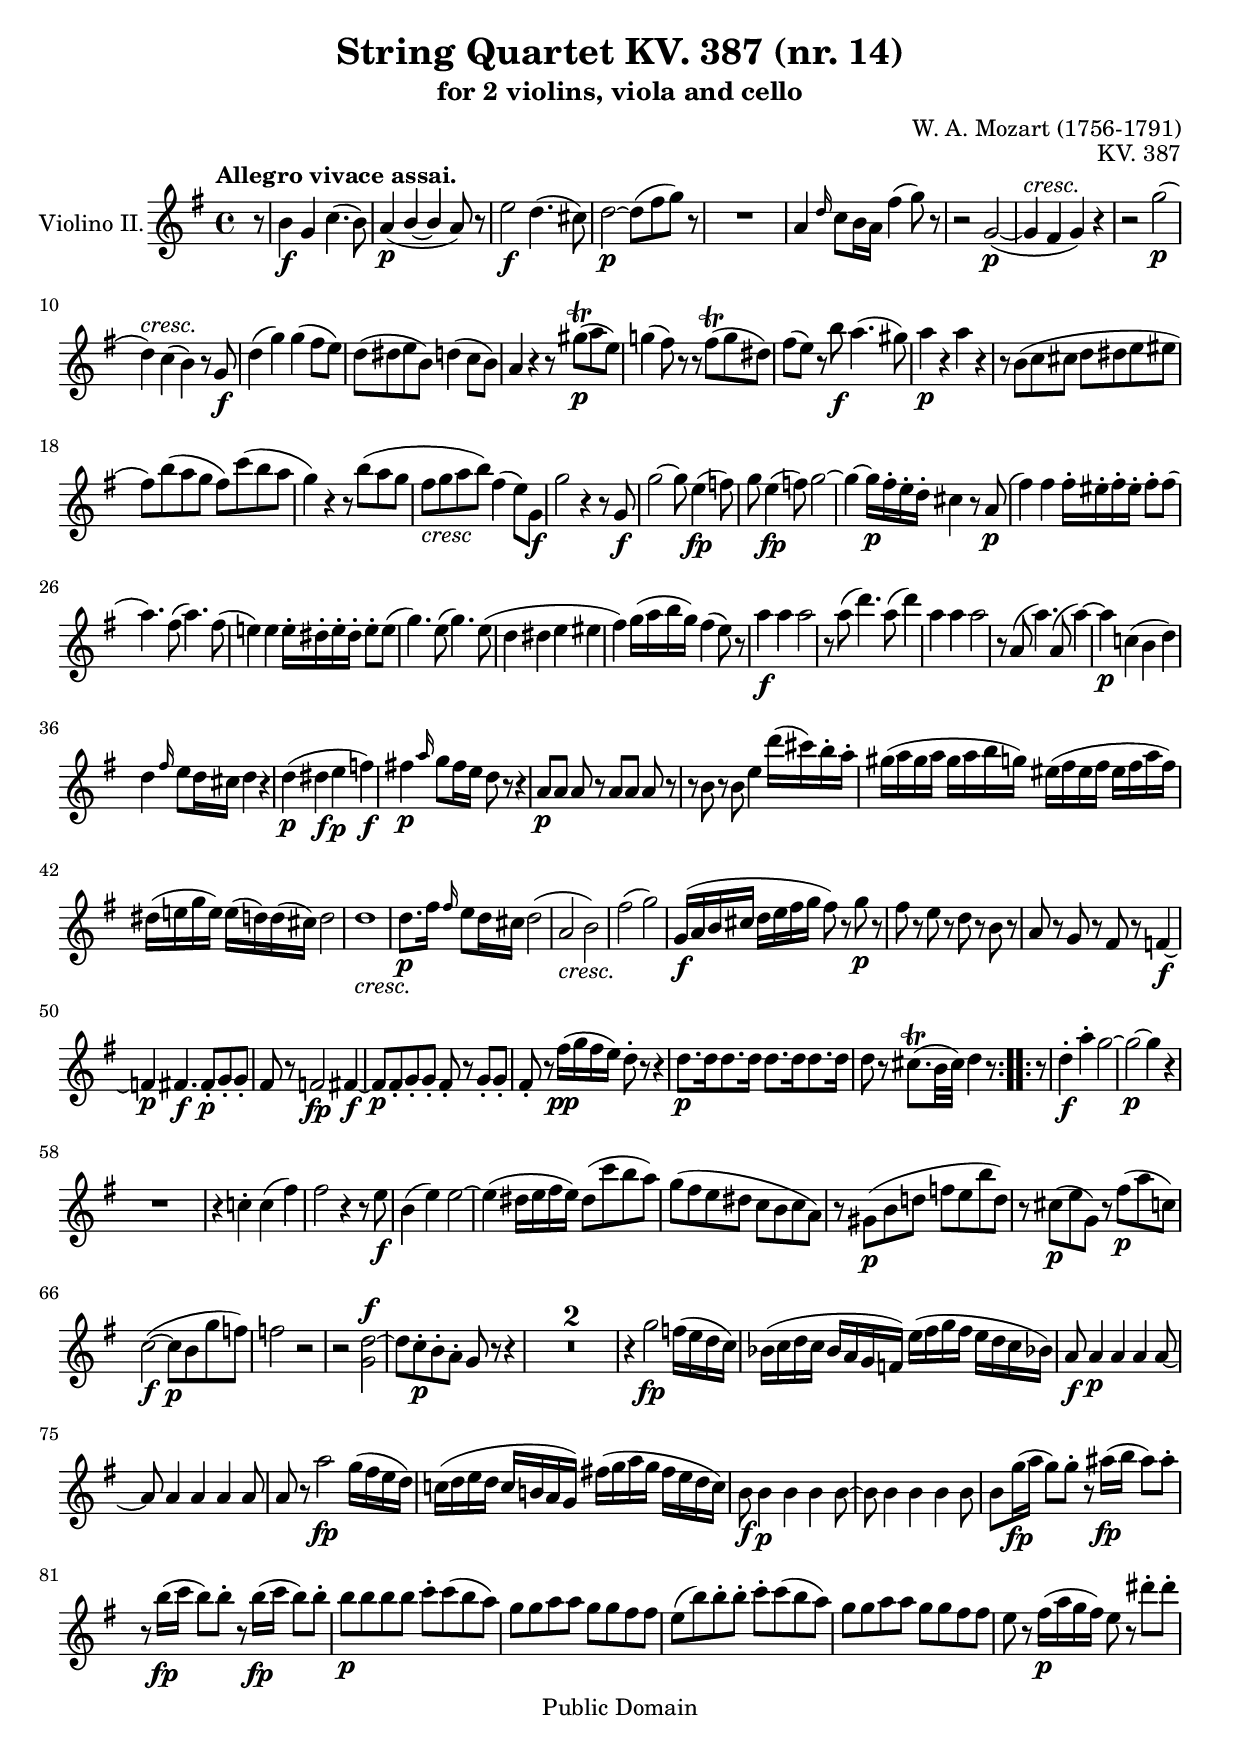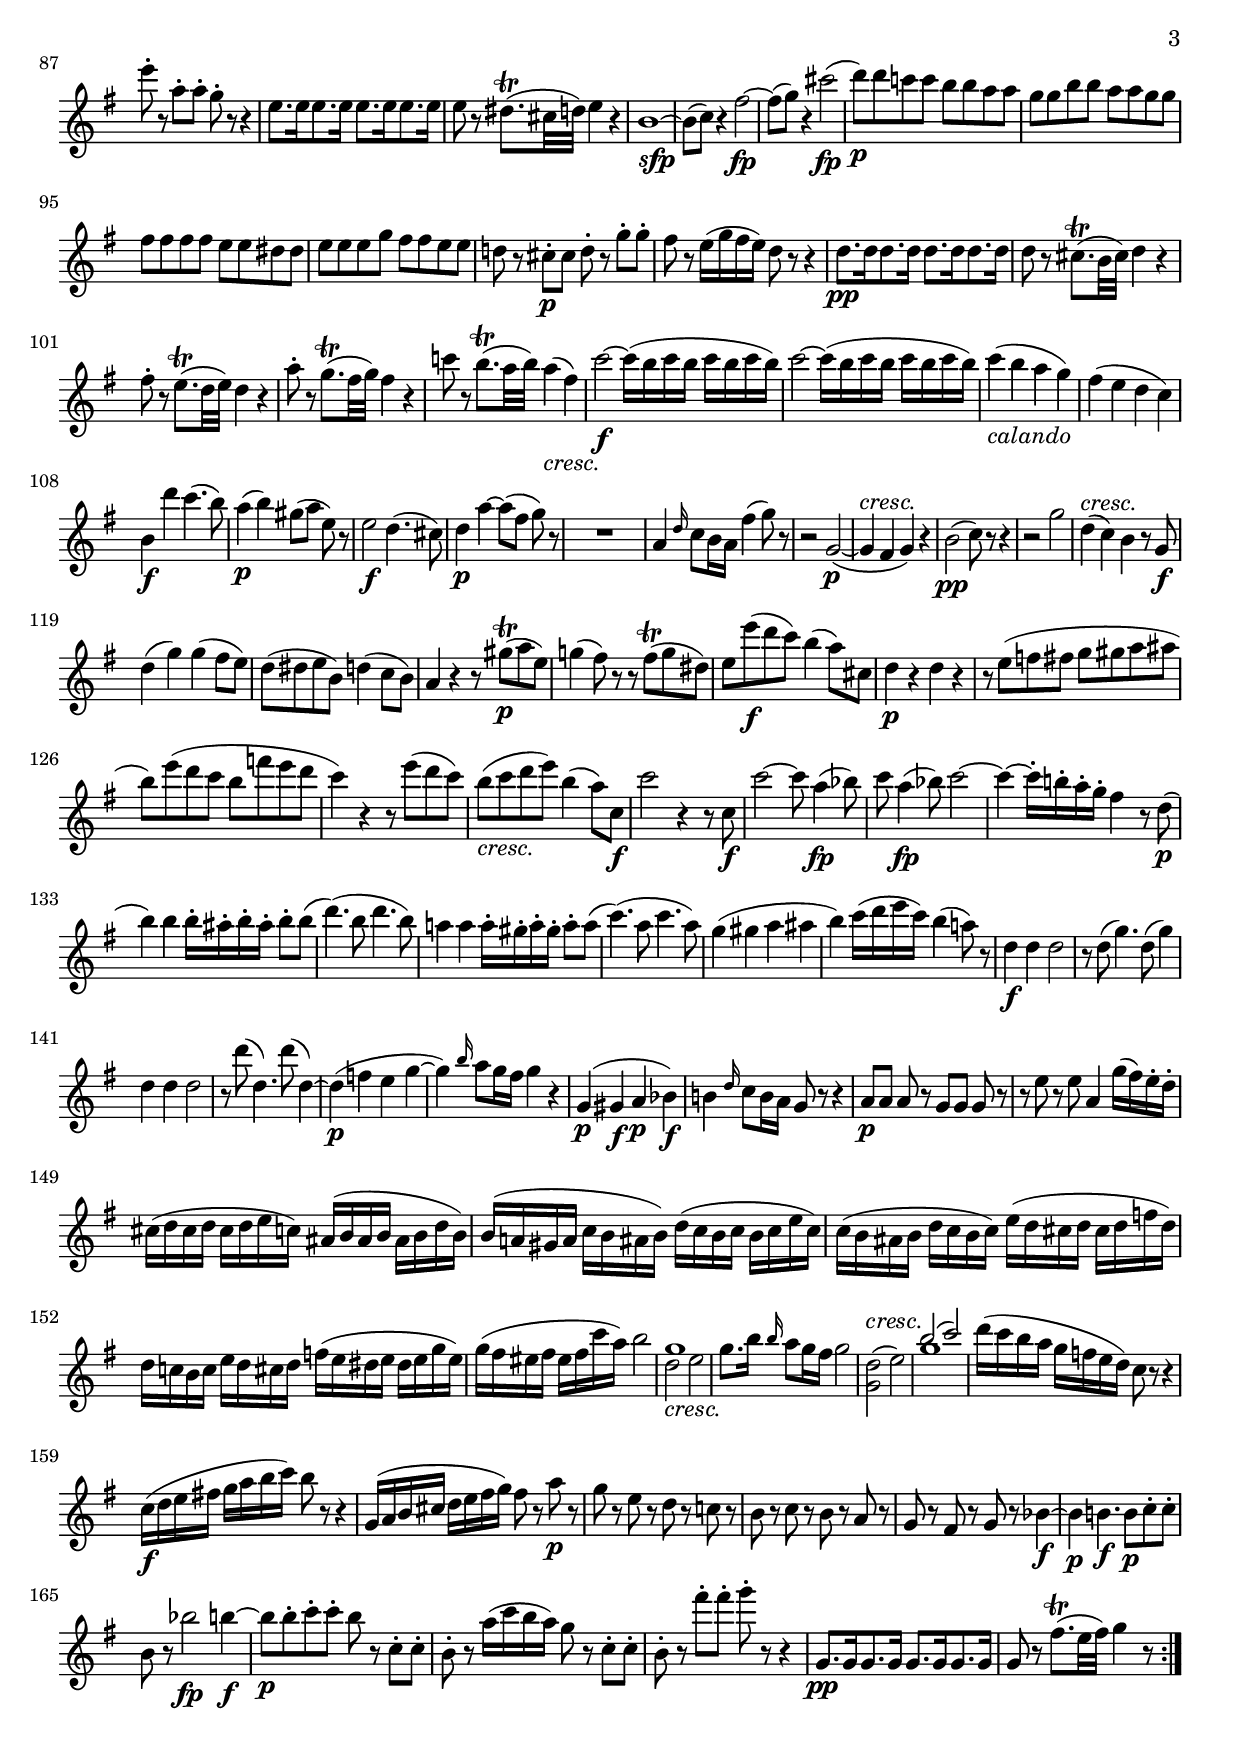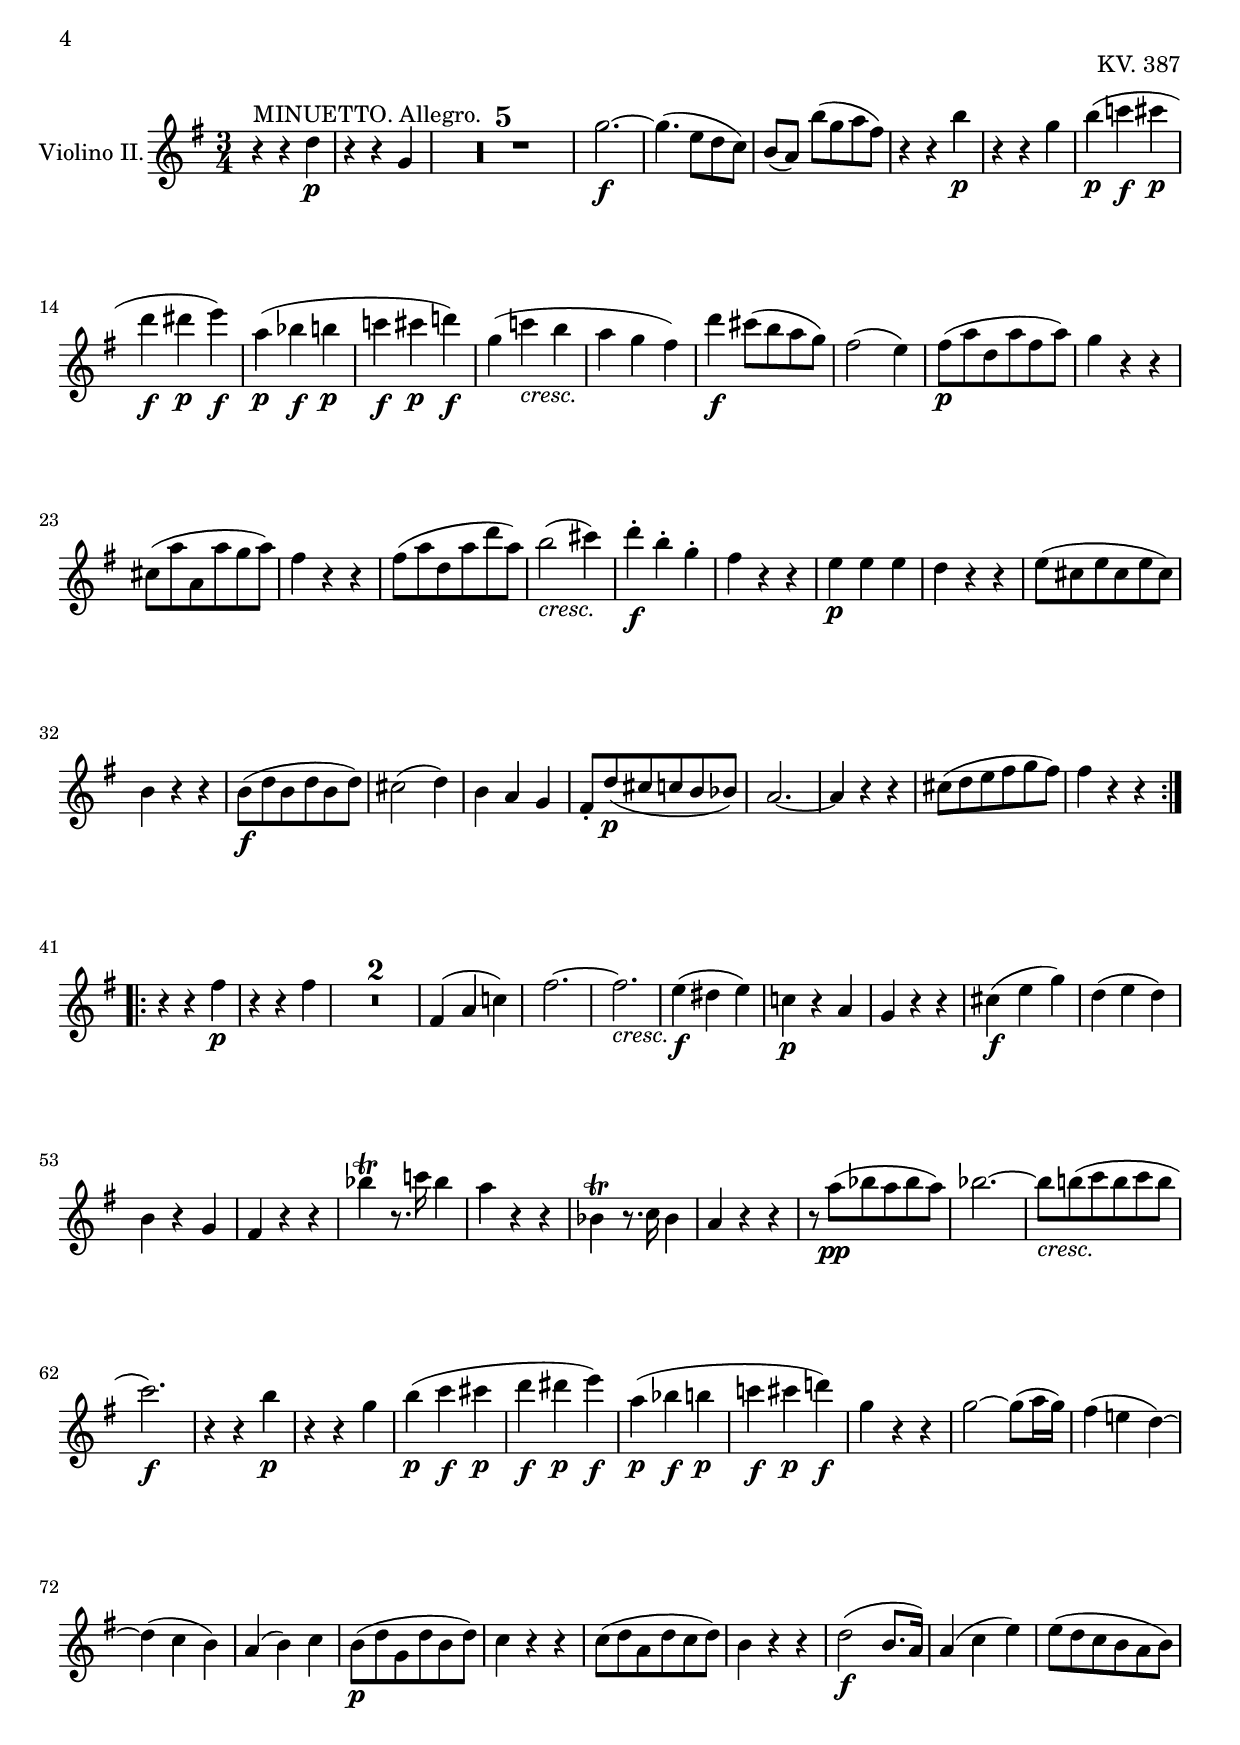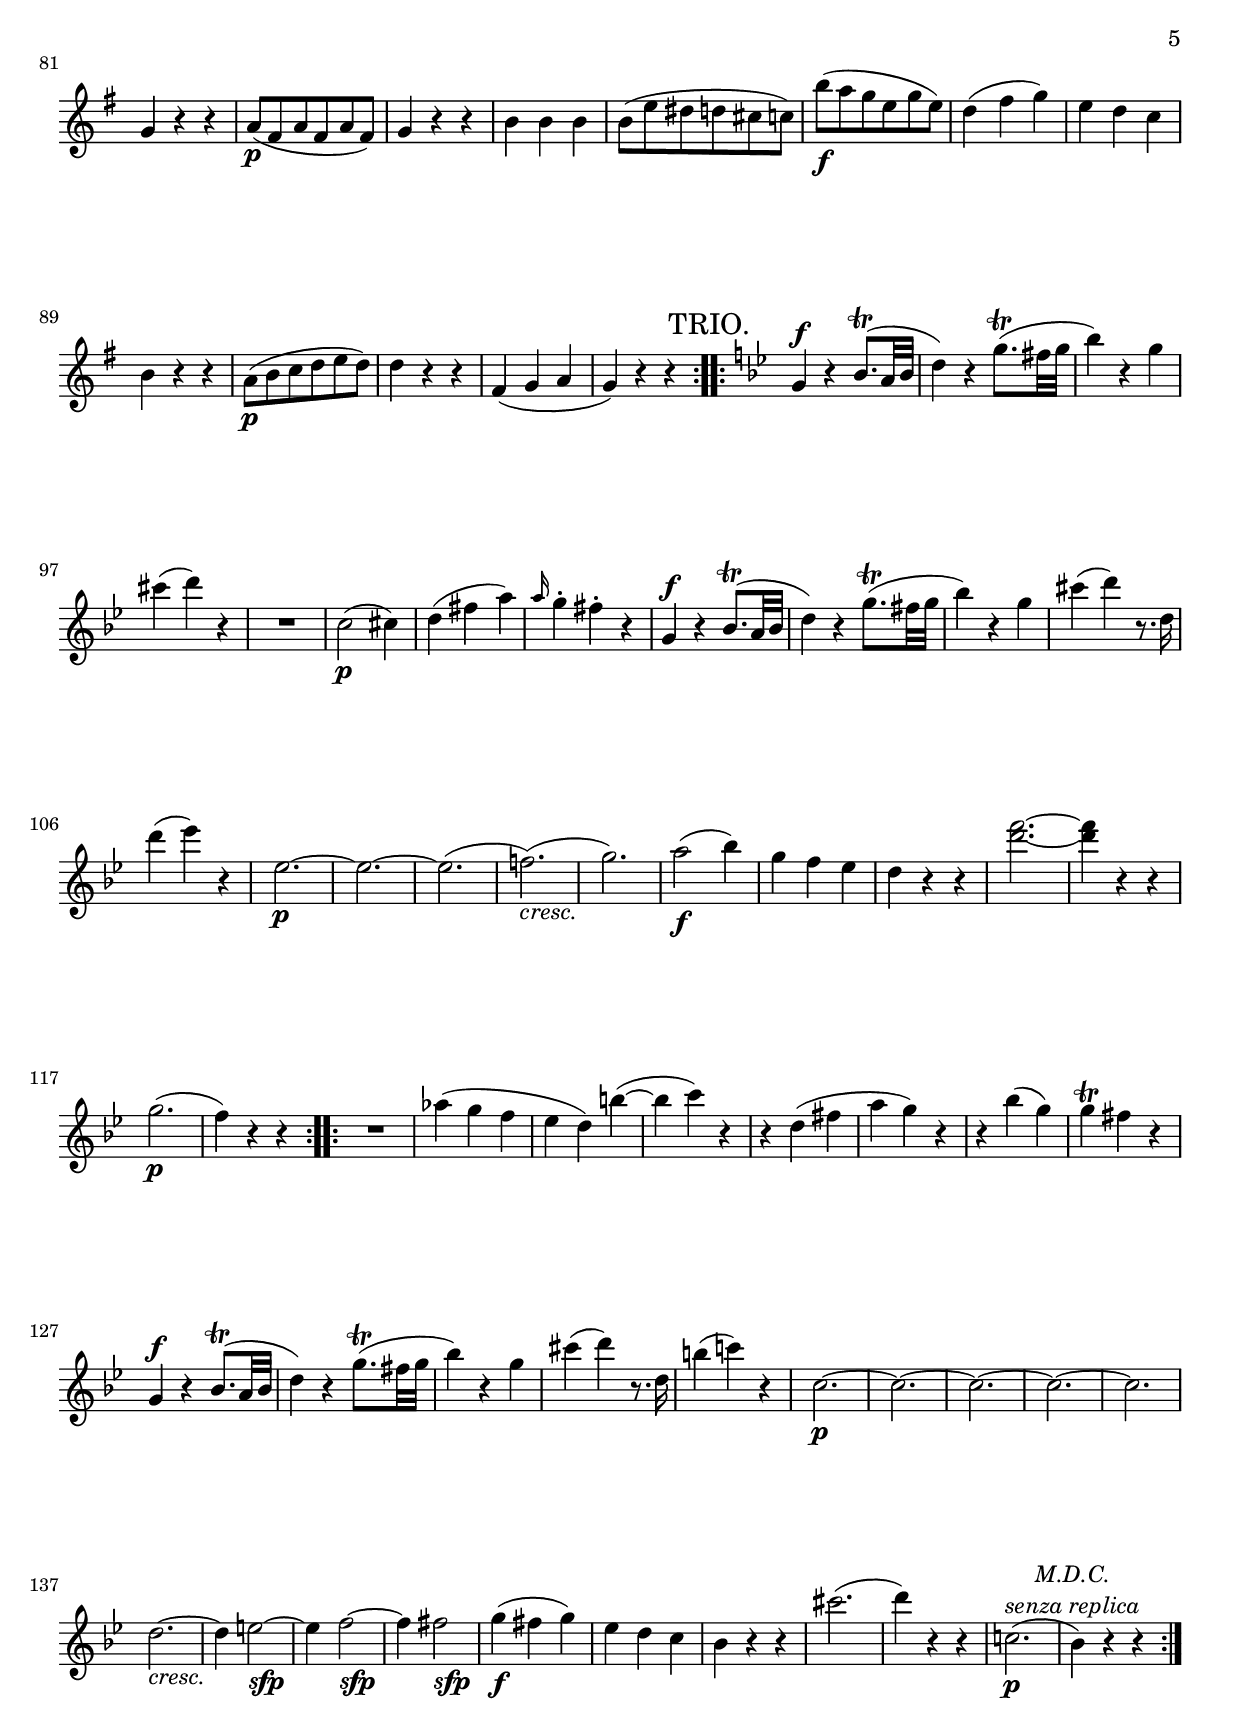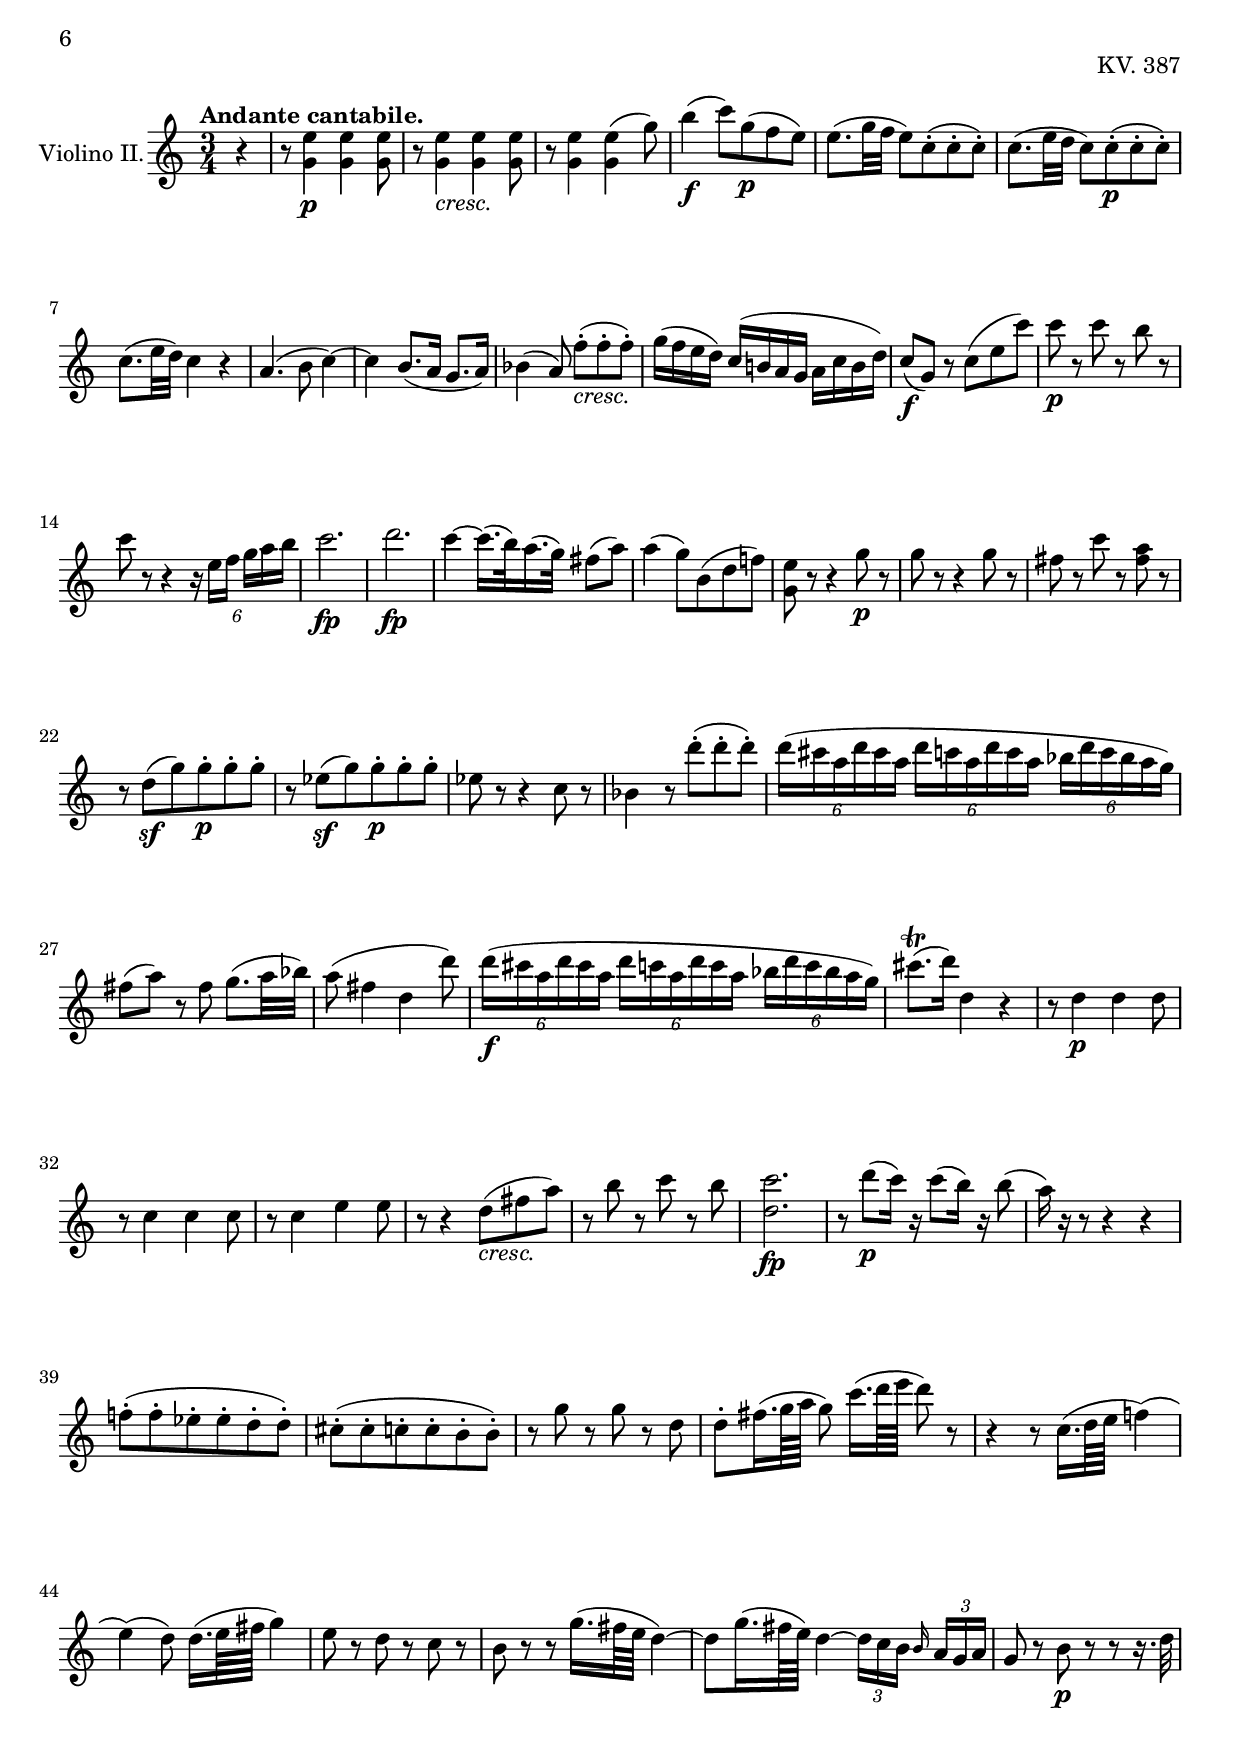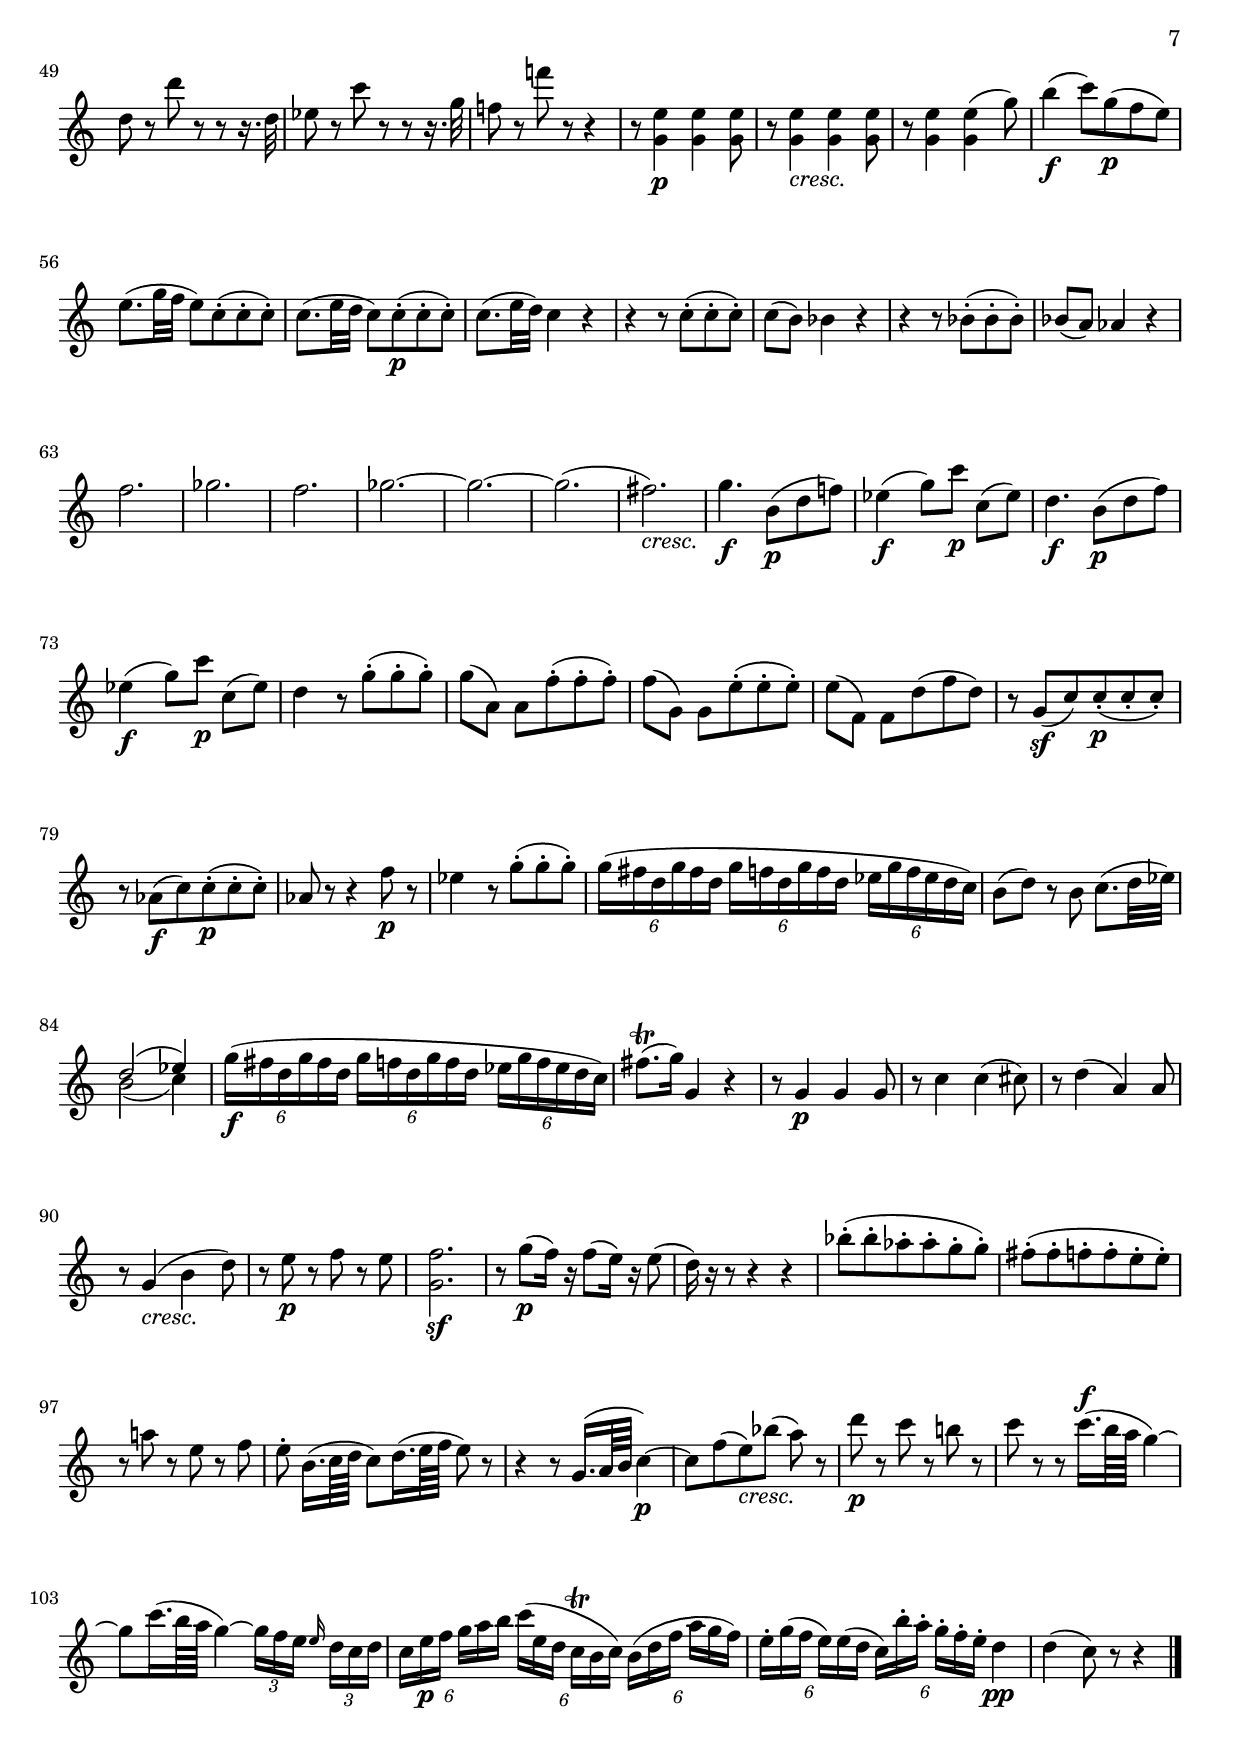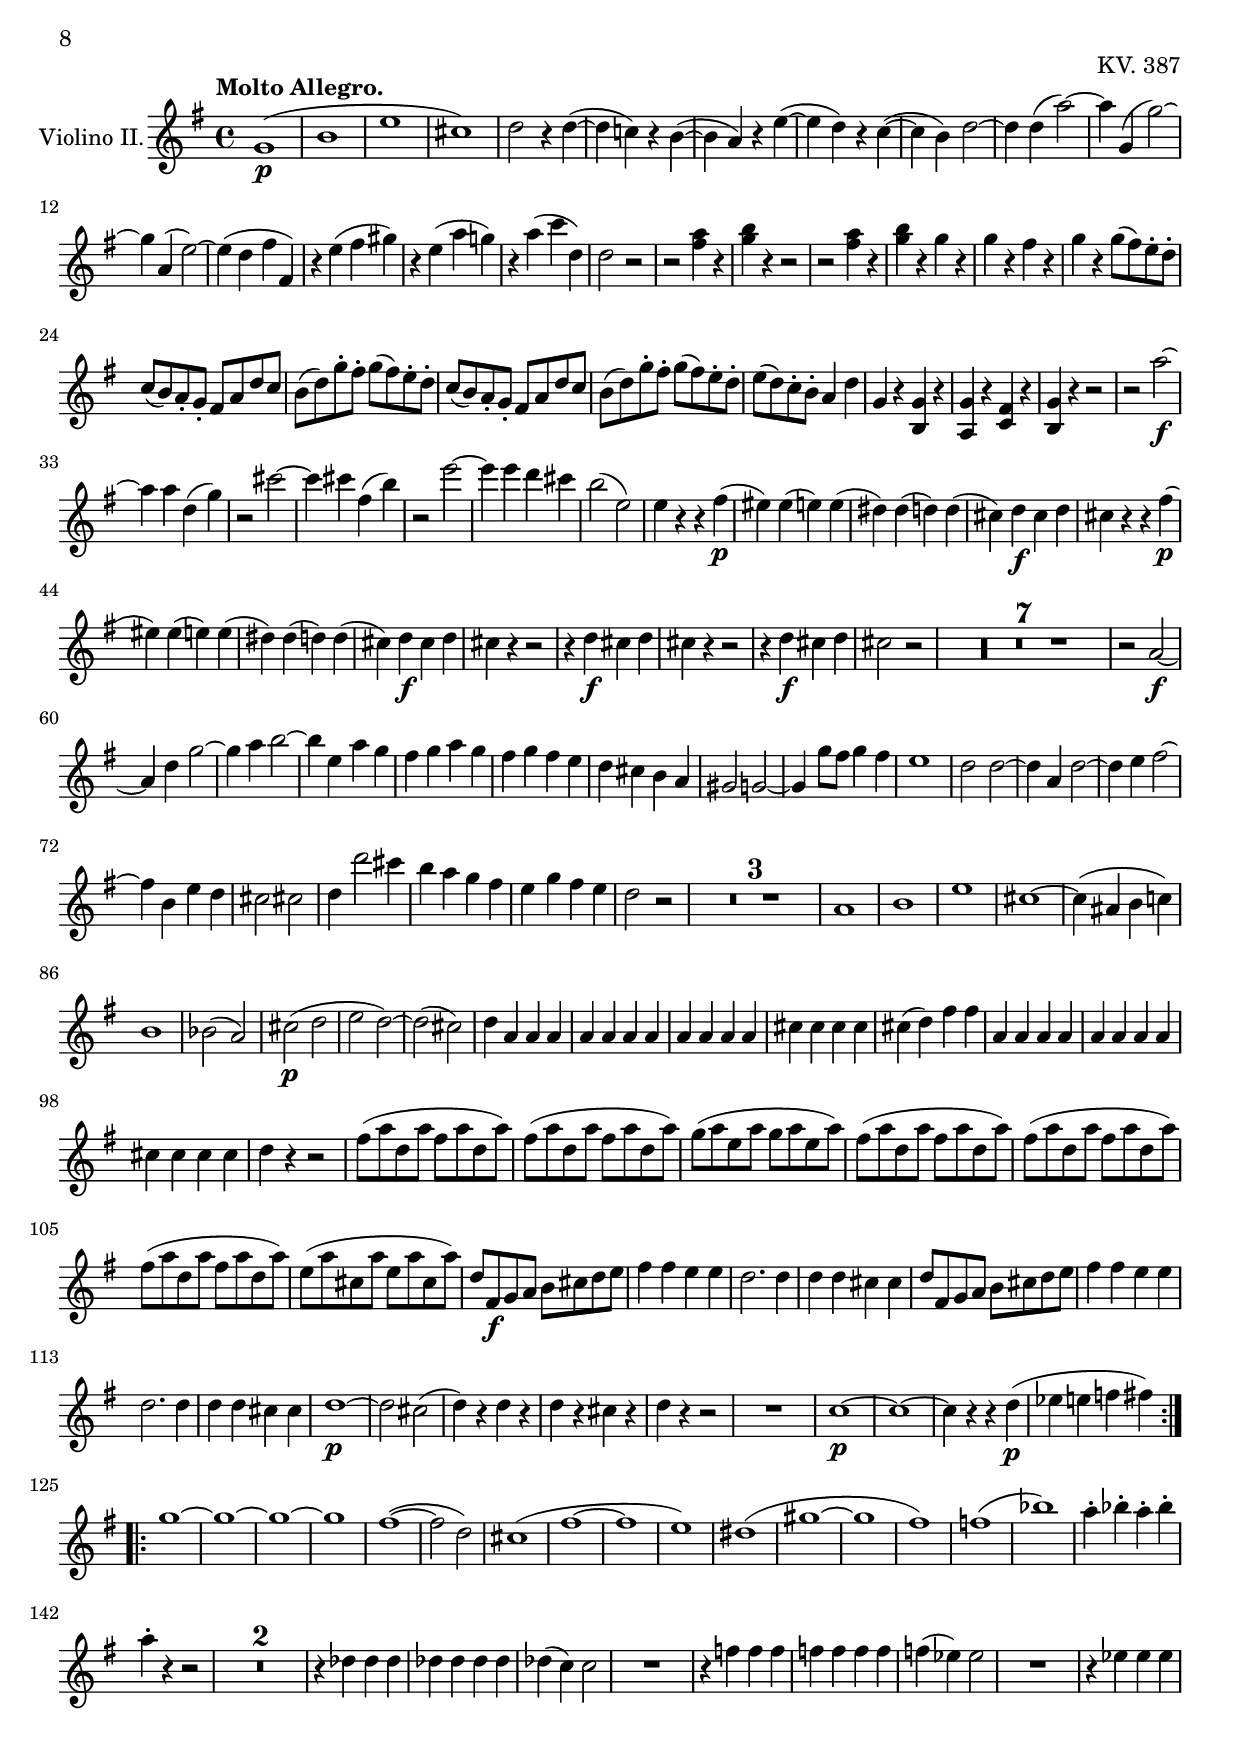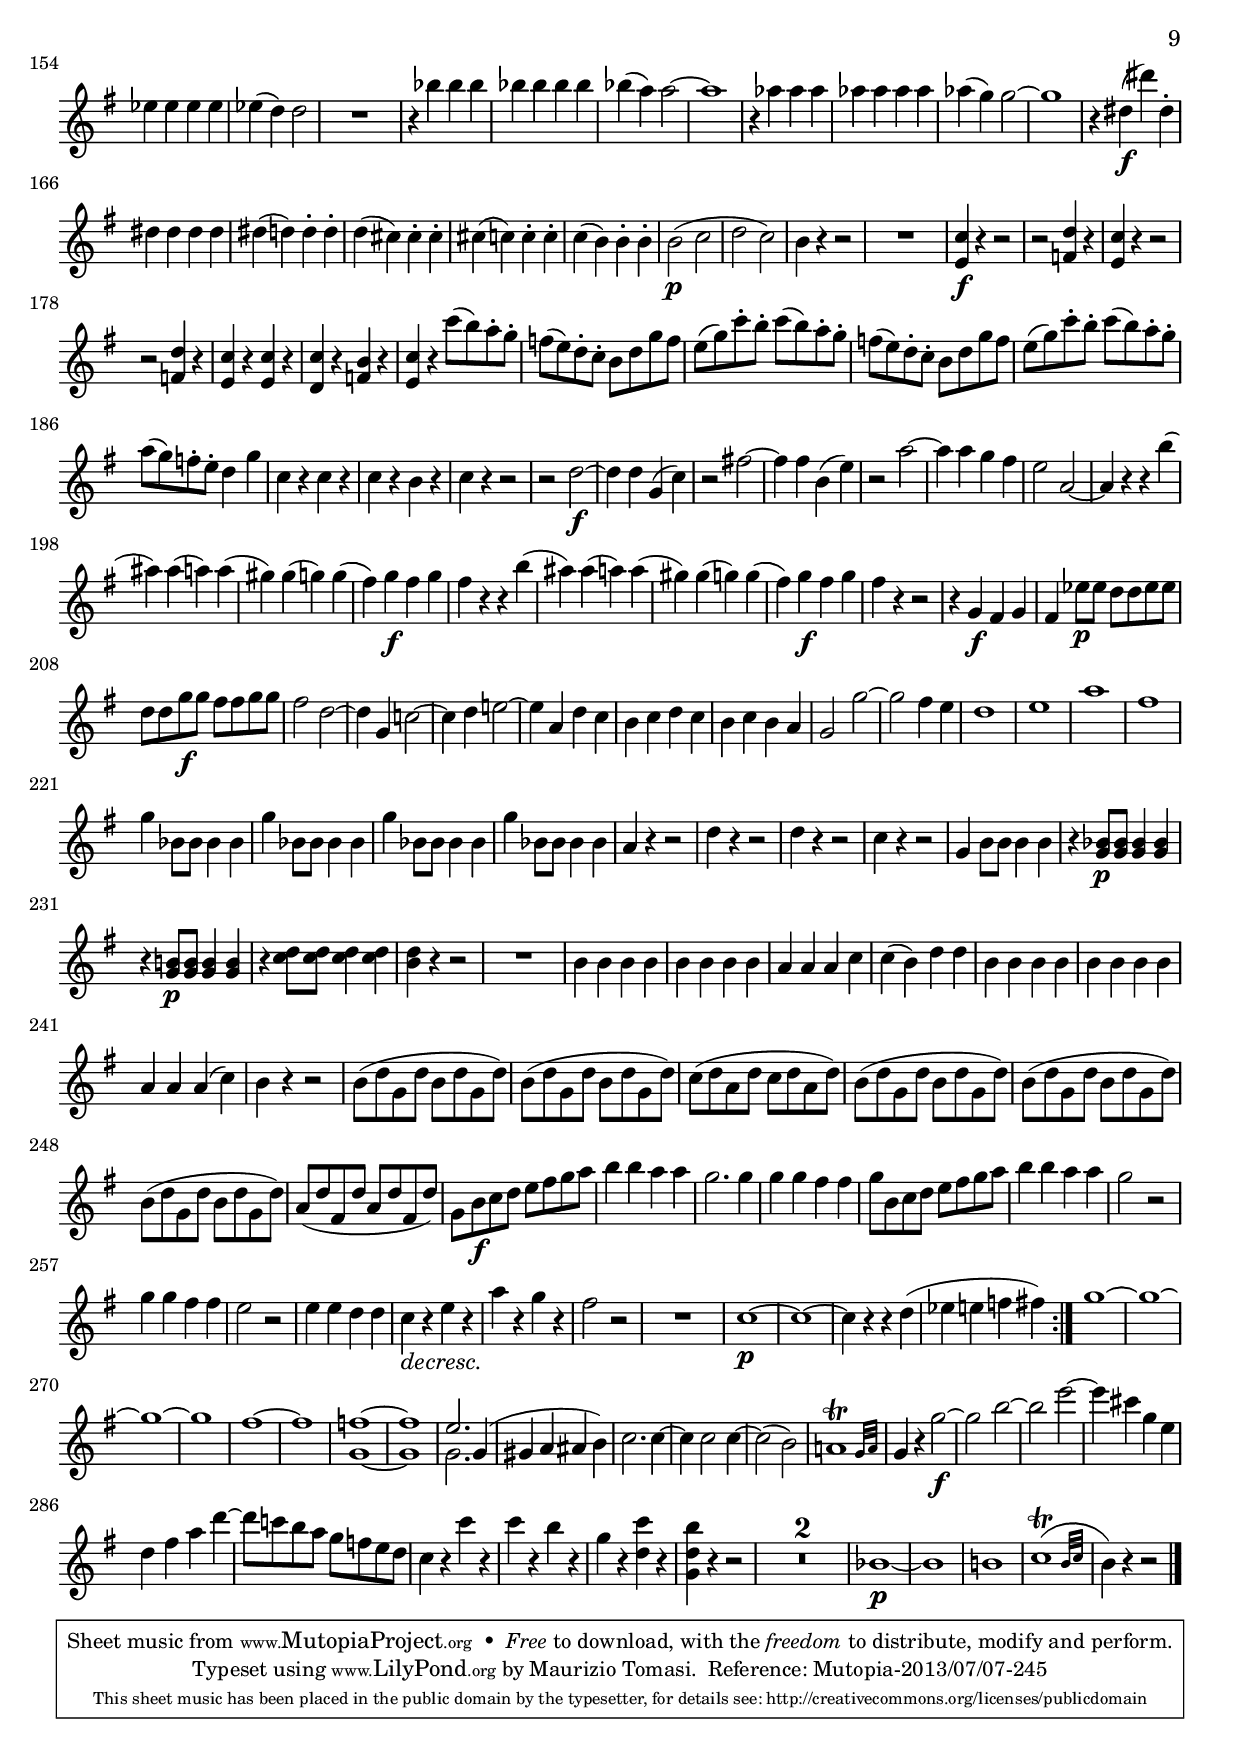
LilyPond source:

\version "2.16.0"

\include "defs.ily"


\version "2.16.0"
violinIIFirstMov = \relative g' {
    \override Score.OttavaBracket.style = #'none
    \repeat volta 2 {
        r8
	| b4\f g c4.(  b8)
	| \stemUp a4(\p b ~ b  a8) r \stemNeutral
	| \ottDown e2\f d4.(  cis8)
	| d2\p ~  d8[( fis  g)] r
	| R1
	| \ottZ a4 \grace d16 c8[ b16 a] fis'4(  g8) r
	| r2 g,2(\p ~
	| g4^ \markup{\italic "cresc."} fis  g) r
	| r2 \ottDown g2(\p
% 10
	|  d4)^ \markup{\italic "cresc."} c(  b) r8 g8\f
	| d'4(  g) g(  fis8[  e)]
	|  d8[( dis e  b)] d4(  c8[  b)]
	| a4 r r8  gis'8[(\p\trill a  e)]
	| g!4(  fis8) r r  fis[(\trill g  dis)]
	|  fis[(  e)] r b'\f a4.(  gis8)
	| a4\p r a r
	| r8  b,8[( c cis]  d[ dis e eis]
	|   fis)[ b( a g]   fis)[ c'( b a]
	|  g4) r r8  b[( a g]
% 20
	|   fis8[- \markup{\italic "cresc"} g a  b)] 
          fis4(   e8)[ g,\f]
	| g'2 r4 r8 g,8\f
	| g'2 ~ g8 e4(\fp  f8)
	| g e4(\fp  f8) g2 ~
	| g4 ~  g16[\p fis-. e-. d-.] cis4 r8 a8(\p
	|  fis'4) fis  fis16[-. eis-. fis-. eis-.]  fis8[-. fis(]
	|  a4.) fis8(  a4.) fis8(
	|  e!4) e  e16[-. dis-. e-. dis-.]  e8[-. e(]
	|  g4.) e8(  g4.) e8(
	| d4 dis e eis
% 30
	|  fis)  g16[( a b  g)] fis4(  e8) r
	| a4\f a a2
	| r8 a(  d4.) a8(  d4)
	| a4 a a2
	| r8 a,8(  a'4.) a,8(  a'4) ~
	| a4\p \ottZ c!( b  d)
	| d4 \grace fis16 e8[ d16 cis] d4 r
	| \ottDown d,4(\p dis\f e\p  f)\f 
	| fis!\p \grace a16 g8[ fis16 e] d8 r r4
	| \ottZ a'8[\p a] a r  a[ a] a r
% 40
	| r b r b \ottDown e,4 d'16[(  cis) b-. a-.]
	|  gis[( a gis a]  gis[ a b  g)]  eis[( fis eis fis]  eis[ fis a
           fis)]
	|  dis[( e! g  e)]  e[(  d) d(  cis)] d2
	| \ottZ d'1- \markup{\italic "cresc."}
	|  d8.[\p fis16] \grace fis16 e8[ d16 cis] d2(
	| a- \markup{\italic "cresc."}  b)
	| fis'(  g)
	|  g,16[(\f a b cis]  d[ e fis g]  fis8) r g\p r
	| fis r e r d r b r
	| a r g r fis r f4\f ~
% 50
	| f\p fis4.\f  fis8[-.\p g-. g-.]
	| fis r f2\fp fis4\f ~
	|  fis8[\p fis-. g-. g-.] fis-. r  g[-. g-.]
	| fis-. r  fis'16[(\pp g fis  e)] d8-. r r4 % NOT  e'16[(\pp ...
	| \ottDown d,8.[\p d16 d8. d16]  d8.[ d16 d8. d16]
	| d8 r  cis8.[(\trill b32  cis)] d4 r8
    }

    \repeat volta 2 {
        r8
	| d4-.\f a'-. g2 ~
	| g2\p ~ g4 r
	| R1
	| r4 c,!-. c(  fis)
% 60
	| fis2 r4 r8 \ottDown e8\f \ottZ
	| b'4(  e) e2 ~
	| e4(  dis16[ e fis  e)]  dis8[( c' b  a)]
	|  g[( fis e dis]  c[ b c  a)]
	| r8  gis[(\p b d!]  f![ e b'  d,)]
	| r8  cis[(\p e  g,)] r \ottDown fis[(\p a  c,!)]
	| c2(\f ~  c8[\p b g'  f)]
	| f2 r
	| r <g, d'>^\f ~
	|  d'8[ c-.\p b-. a-.] g r r4
% 70
	| R1*2
	| r4 \ottZ g''2\fp  f16[( e d  c)]
	|  bes[( c d c]  bes[ a g  f)] \ottDown e[( f g f]  e[ d c  bes)]
	| a8\f a4\p a a a8 ~
	| a8 a4 a a a8 % There is no '~'
	| a8 r \ottZ a''2\fp  g16[( fis e  d)]
	|  c![( d e d]  c[ b! a  g)] \ottDown fis![( g a g]  fis[ e d  c)]
	| b8\f b4\p b b b8 ~
	| b8 b4 b b b8
% 80
	|  b[ g'16(\fp a]   g8)[ g-.] r8  ais16[(\fp b]   ais8)[ ais-.]
	| r8  b16[(\fp c]   b8)[ b-.] r8  b16[(\fp c]   b8)[ b-.]
	|  b8[\p b b b]  c[-. c( b  a)]
	|  g[ g a a]  g[ g fis fis]
	|  e[(  b') b-. b-.]  c[-. c( b  a)]
	|  g[ g a a]  g[ g fis fis]
	| e r  fis16[(\p a g  fis)] e8 r  dis'[-. dis-.]
	| e-. r  a,[-. a-.] g-. r r4
	|  e8.[ e16 e8. e16]  e8.[ e16 e8. e16]
	| e8 r  dis8.[(\trill cis32  d)] e4 r
% 90
	| b1- \markup{\dynamic "sfp"} ~
	|  b8[(  c)] r4 fis2\fp ~
	|  fis8[(  g)] r4 cis2(\fp
	|   d8)[\p d c! c]  b[ b a a]
	|  g[ g b b]  a[ a g g]
	|  fis[ fis fis fis]  e[ e dis dis]
	|  e[ e e g]  fis[ fis e e]
	| d! r  cis[-.\p cis] d-. r  g[-. g-.]
	| fis r \ottZ e'16[( g fis  e)] d8 r r4
	| \ottDown d,8.[\pp d16 d8. d16]  d8.[ d16 d8. d16]
% 100
	| d8 r  cis8.[(\trill b32  cis)] d4 r
	| fis8-. r  e8.[(\trill d32  e)] d4 r
	| a'8-. r  g8.[(\trill fis32  g)] fis4 r
	| c'!8 r  b8.[(\trill a32  b)]  a4(- \markup{\italic
          "cresc."}   fis)
	| c'2\f ~  c16[( b c b]  c[ b c  b)]
	| c2 ~  c16[( b c b]  c[ b c  b)]
	| c4(- \markup{\italic "calando"} b a  g)
	| fis( e d  c)
	| b4\f d' c4.(  b8)
	| a4(\p  b)  gis8[( a]  e) r
% 110
	| e2\f d4.(  cis8)
	| d4\p a' ~  a8[( fis]  g8) r
	| R1
	| \ottZ a4 \grace d16 c8[ b16 a] fis'4(  g8) r
	| r2 g,2(\p ~
	| g4^ \markup{\italic "cresc."} fis  g) r
	| b2(\pp  c8) r r4
	| r2 \ottDown g2
	| d4(^ \markup{\italic "cresc."}  c) b r8 g8\f
	| d'4(  g) g(  fis8[  e)]
% 120
	|  d8[( dis e  b)] d4(  c8[  b)]
	| a4 r r8  gis'8[(\p\trill a  e)]
	| g!4(  fis8) r r  fis[(\trill g  dis)]
	|  e[ e'(\f d  c)] b4(   a8)[ cis,]
	| d4\p r d r
	| r8  e[( f fis]  g[ gis a ais]
	|   b)[ e( d c]  b[ f' e d]
	|  c4) r r8  e8[( d  c)]
	|  b[(- \markup{\italic "cresc."} c d  e)] b4(   a8)[ c,\f]
	| c'2 r4 r8 c,8\f
% 130
	| c'2 ~ c8 a4(\fp  bes8)
	| c a4(\fp  bes8) c2 ~
	| c4 ~  c16[-. b!-. a-. g-.] fis4 r8 d8(\p
	|  b'4) b  b16[-. ais-. b-. ais-.]  b8[-. b(]
	|  d4.)( b8 d4.  b8)
	| a!4 a  a16[-. gis-. a-. gis-.]  a8[-. a(]
	|  c4.)( a8 c4.  a8)
	| g4( gis a ais
	|  b)  c16[( d e  c)] b4(  a!8) r
	| \ottZ d4\f d d2
% 140
	| r8 d(  g4.) d8(  g4)
	| d4 d d2
	| r8 \ottDDown d,8( \ottZ d'4.) \ottDDown d,8( \ottZ d'4) ~
	| d(\p f e g ~
	|  g) \grace b16 a8[ g16 fis] g4 r
	| g,4(\p gis\f a\p  bes)\f
	| b! \grace d16 c8[ b16 a] g8 r r4
	|  a8[\p a] a r  g[ g] g r
	| \ottDown r e r e a,4  g'16[(  fis) e-. d-.]
	|  cis[( d cis d]  cis[ d e  c)]  ais[( b ais b]  ais[ b d  b)]
% 150
	|  b[( a! gis a]  c[ b ais  b)]  d[( c b c]  b[ c e  c)]
	|  c[( b ais b]  d[ c b  c)]  e[( d cis d]  cis[ d f  d)]
	|  d[ c! b c]  e[ d cis d]  f[( e dis e]  dis[ e g  e)]
	|  g[( fis eis fis]  eis[ fis c'  a)] b2
	| \ottZ <<g'1 \\ {d2_\markup{\italic "cresc."} e}>> 
	| g8.[ b16] \grace b16 a8[ g16 fis] g2
	| \ottDown <g,, d'>^ \markup{\italic "cresc."}(  e')
	| << { b'2(  c) } \\ g1 >> 
	| d'16[( c b a]  g[ f e  d)] c8 r r4
% 160
	|  c16[(\f d e fis!]  g[ a b  c)] b8 r r4
	| \ottZ g16[( a b cis]  d[ e fis  g)] fis8 r a\p r
	| g r e r d r c! r
	| b r c r b r a r
	| g r fis r g r \ottDown bes,4\f ~
	| bes\p b4.\f  b8[\p c-. c-.]
	| b r bes'2\fp b4\f ~
	|  b8[\p b-. c-. c-.] b r  c,[-. c-.]
	| b-. r  a'16[( c b  a)] g8 r  c,[-. c-.]
	| b-. r  fis''[-. fis-.] g-. r r4
	| \ottZ g,8.[\pp g16 g8. g16]  g8.[ g16 g8. g16]
% 170
	| g8 r  \ottDown fis8.[(\trill e32  fis)] g4 r8
    }
}


\score {
    \context Staff <<
        \override Score.BarNumber   #'padding = #3
	\set Score.skipBars = ##t
	\set Staff.autoBeaming = ##f
        \set Staff.midiInstrument = #"violin"
	\set Staff.instrumentName = "Violino II."
	\globalI

	\KeyI
	\markingsI
	\violinIIFirstMov
    >>

    \layout { }
}


\version "2.16.0"

violinIISecondMov = \relative g' {
    \override Score.OttavaBracket.style = #'none
    \repeat volta 2 {
        r4 r d'\p
	| r r g,
	| R2.*5
	| \ottDown g2.\f ~
	| g4.(  e8[ d  c)]
% 10
	|  b[(  a)]  b'[( g a  fis)]
	| r4 r b\p
	| r r g
	| b(\p c!\f cis\p
	| d\f dis\p  e)\f
	| a,(\p bes\f b\p
	| c!\f cis\p  d!)\f
	| g,( c!- \markup{\italic "cresc."} b
	| a g  fis)
	| d'\f  cis8[( b a  g)]
% 20
	| fis2(  e4)
	|  fis8[(\p a d, a' fis  a)]
	| g4 r r
	|  cis,8[( a' a, a' g  a)]
	| fis4 r r
	|  fis8[( a d, a' d  a)]
	| b2(- \markup{\italic "cresc."}  cis4)
	| d-.\f b-. g-.
	| fis r r
	| e\p e e
% 30
	| d r r
	| \ottZ e'8[( cis e cis e  cis)]
	| b4 r r
	|  b8[(\f d b d b  d)]
	| cis2(  d4)
	| b a g
	|  fis8[-. d'(\p cis c b  bes)]
	| a2. ~
	| a4 r r
	| \ottDown cis,8[( d e fis g  fis)]
% 40
	| fis4 r r
    }

    \repeat volta 2 {
        r4 r fis\p
	| r r fis
	| R2.*2
	| \ottZ fis4( a  c!)
	| fis2. ~
	| fis2.- \markup{\italic "cresc."}
	| e4(\f dis  e)
	| c!\p r a
% 50
	| g r r
	| cis(\f e  g)
	| d( e  d)
	| b r g
	| fis r r
	| \ottDown bes\trill r8. c!16 bes4
	| a r r
	| bes,\trill r8. c16 bes4
	| a r r
	| r8  a'8[(\pp bes a bes  a)]
% 60
	| bes2. ~
	|  bes8[- \markup{\italic "cresc."} b( c b c b]
	|  c2.)\f
	| r4 r b\p
	| r r g
	| b(\p c\f cis\p
	| d\f dis\p  e)\f
	| a,(\p bes\f b\p
	| c!\f cis\p  d!)\f
	| g, r r
% 70
	| \ottZ g'2 ~  g8[( a16  g)]
	| fis4( e!  d) ~
	| d( c  b)
	| \ottDown a,(  b) c
	|  b8[(\p d g, d' b  d)]
	| c4 r r
	|  c8[( d a d c  d)]
	| b4 r r
	| \ottZ d'2(\f  b8.[  a16)]
	| a4( c  e)
	|  e8[( d c b a  b)]
% 80
	| g4 r r
	|  a8[(\p fis a fis a  fis)]
	| g4 r r
	| b b b
	|  b8[( e dis d cis  c)]
	| \ottDown b[(\f a g e g  e)]
	| d4( fis  g)
	| e d c
	| b r r
	| \ottZ a'8[(\p b c d e  d)]
% 90
	| d4 r r
	| fis,4( g a
	|  g) r r
    }

    \key g \minor

    \repeat volta 2 {
      \ottDown g,4^\f r  bes8.[(\trill a32 bes]
	|  d4) r  g8.[(\trill fis32 g]
	|  bes4) r g
	| cis(  d) r
	| R2.
	| c,2(\p  cis4)
% 100
	| d( fis  a)
	| \grace a16 g4-. fis-. r
	| g,4^\f r  bes8.[(\trill a32 bes]
	|  d4) r  g8.[(\trill fis32 g]
	|  bes4) r g
	| cis(  d) r8. d,16
	| d'4(  es) r
	| es,2.\p ~
	| es ~
	| es(
% 110
	|   f!)(- \markup{\italic "cresc."} 
	|  g)
	| a2(\f  bes4)
	| g4 f es
	| d r r
	| << { f'2. ~ | f4 r r } { d2. ~ | d4 s s } >>
	| g,2.(\p
	|  f4) r r
    }

    \repeat volta 2 {
        R2.
% 120
	| as4( g f
	| es  d) b'( ~
	| b  c) r
	| r d,( fis
	| a  g) r
	| r bes(  g)
	| g^\trill fis r
	| g,4^\f r  bes8.[(\trill a32 bes]
	|  d4) r  g8.[(\trill fis32 g]
	|  bes4) r g
% 130
	| cis(  d) r8. d,16
	| b'4(  c!) r
	| c,2.\p ~
	| c ~
	| c ~
	| c ~
	| c
	|  d- \markup{\italic "cresc."}  ~
	| d4 e2- \markup{\dynamic "sfp"} ~
	| e4 f2- \markup{\dynamic "sfp"} ~
% 140
	| f4 fis2- \markup{\dynamic "sfp"}
	| g4(\f fis  g)
	| es d c
	| bes r r
	| cis'2.(
	|  d4) r r
	|  c,!2.(\p 
	|  bes4) r r
    }
}






\score {
    \context Staff <<
        \override Score.BarNumber   #'padding = #3
	\set Score.skipBars = ##t
	\set Staff.autoBeaming = ##f
        \set Staff.midiInstrument = #"violin"
	\set Staff.instrumentName = "Violino II."
	\globalII

	\KeyII
	\markingsII
	\violinIISecondMov
    >>

    \layout { }
}


\version "2.16.0"
violinIIThirdMov = \relative c' {
    \override Score.OttavaBracket.style = #'none
    \override TupletBracket   #'bracket-visibility = ##f

    r4 \ottDown
    | r8 <g e'>4\p <g e'> <g e'>8
    | r <g e'>4- \markup{\italic "cresc."} <g e'> <g e'>8
    | r <g e'>4 <g e'>(  g'8)
    | b4(\f   c8)[ g(\p f  e)]
    |  e8.[( g32 f]   e8)[  c(-. c-.  c)-.] 
    |  c8.[( e32 d]   c8)[  c(-.\p c-.  c)-.] 
    |  c8.[( e32  d)] c4 r
    | a4.( b8  c4) ~
    | c  b8.[( a16]  g8.[  a16)]
% 10
    | bes4(  a8) \ottZ f''[(-.- \markup{\italic "cresc."} f-.  f)-.]
      
    |  g16[( f e  d)]  c[( b! a g]  a[ c b  d)]
    |  c8[(\f  g)] r \ottDown c,[( e  c')]
    | c8\p r c r b r
    | c r r4 \times 4/6 { r16  e,[ f]  g[ a b] }
    | c2.\fp
    | d2.\fp
    | c4 ~  c16.[(  b32) a16.(  g32)]  fis8[(  a)]
    | a4(   g8)[ b,( d  f!)]
    | <g, e'>8 r r4 g'8\p r
% 20
    | g r r4 g8 r
    | fis8 r c' r <fis, a> r
    | r  d[(\sf  g) g-.\p g-. g-.]
    | r  es[(\sf  g) g-.\p g-. g-.]
    | es r r4 c8 r
    | bes4 r8   d'8[(-. d-.  d)-.] 
    | \times 4/6 {  d16[( cis a d cis a] } \times 4/6 {  d[ c a d c a] }
      \times 4/6 {  bes[ d c bes a  g)] }
    |  fis8[(  a)] r fis  g8.[( a32  bes)]
    | a8( fis4 d  d'8)
    | \times 4/6 {  d16[(\f cis a d cis a] } \times 4/6 {  d[ c a d c a] }
      \times 4/6 {  bes[ d c bes a  g)] }
% 30
    |  cis8.[(\trill  d16)] d,4 r
    | r8 d4\p d d8
    | r c4 c c8
    | r c4 e e8
    | r r4   d8[(- \markup{\italic "cresc."}  fis  a)]
    | r b r c r b
    | <d, c'>2.\fp
    | r8  d'8[(\p  c16)] r  c8[(  b16)] r b8(
    |  a16) r r8 r4 r
    |  f!8[(-. f-. es-. es-. d-.  d)-.]
% 40
    |  cis[(-. cis-. c-. c-. b-.  b)-.]
    | r g' r g r d
    |  d[-. fis16.( g64 a]  g8)  c16.[( d64 e]  d8) r
    | r4 r8  c,16.[( d64 e]  f!4)(
    |  e)(  d8) \ottZ d'16.[( e64 fis]  g4)
    | e8 r d r c r
    | b r r  g'16.[( fis64 e]  d4) ~
    | d8[ g16.( fis64  e)] d4 ~ \times 2/3 {  d16[ c b] }
      \grace b16 \times 2/3 {  a16[ g a] }
    % In the Breitkopf & Haertel edition, the following three bars
    % end with a `r16. x16' rythm, which is obviously wrong.  I chose
    % the `r16. x32' rythm over the `r16 x16' because it seems me more
    % suitable to the context.  Also, this is the solution chosen by
    % the Quartetto Italiano in the Philips 8-CD set `Mozart String
    % Quartets'.
    | g8 r b\p r r r16. \ottDown d,32
    | d8 r d' r r r16. d,32
% 50
    | es8 r c' r r r16. g32
    | f!8 r f'! r r4
    | r8 <g,, e'>4\p <g e'> <g e'>8
    | r <g e'>4- \markup{\italic "cresc."} <g e'> <g e'>8
    | r <g e'>4 <g e'>(  g'8)
    | b4(\f   c8)[ g(\p f  e)]
    |  e8.[( g32 f]   e8)[  c(-. c-.  c)-.] 
    |  c8.[( e32 d]   c8)[  c(-.\p c-.  c)-.] 
    |  c8.[( e32  d)] c4 r
    | r4 r8   c[(-. c-.  c)-.] 
% 60
    |  c[(  b)] bes4 r
    | r r8   bes[(-. bes-.  bes)-.] 
    |  bes[(  a)] as4 r
    | f'2.
    | ges
    | f
    | ges ~
    | ges ~
    | ges(
    |  fis)- \markup{\italic "cresc."}
% 70
    | g4.\f  b,8[(\p d  f!)]
    | es4(\f   g8)[ c\p]  c,[(  es)]
    | d4.\f  b8[(\p d  f)]
    | es4(\f   g8)[ c\p]  c,[(  es)]
    | d4 r8 \ottZ g'8[(-. g-.  g)-.] 
    |  g8[(  a,)]  a[  f'8(-. f-.  f)-.] 
    |  f8[(  g,)]  g[  e'8(-. e-.  e)-.] 
    |  e8[(  f,)]  f[ d'8( f  d)]
    | r8  g,[(\sf  c)  c(-.\p c-.  c)-.] 
    % Here it is a `forte' instead of a `sforzato', unlike the
    % previous bar and bar 23.
    | r8  as[(\f  c)  c(-.\p c-.  c)-.] 
% 80
    | as8 r r4 \ottDown f8\p r
    | es4 r8   g[(-. g-.  g)-.] 
    | \times 4/6 {  g16[( fis d g fis d] } \times 4/6 {  g[ f d g f d] }
      \times 4/6 {  es[ g f es d  c)] }
    |  b8[(  d)] r b  c8.[( d32  es)]
    | << { d2(  es4)} \\ {b2(  c4)} >>
    | \times 4/6 { g'16[(\f fis d g fis d] } \times 4/6 {  g[ f d g f
      d] } \times 4/6 {  es[ g f es d  c)] }
    |  fis8.[(\trill  g16)] g,4 r
    | r8 g4\p g g8
    | r c4 c(  cis8)
    | r d4(  a) a8
% 90
    | r  g4(- \markup{\italic "cresc."}  b  d8)
    | r e\p r f r e
    | <g, f'>2.\sf
    | r8 \ottZ g''[(\p  f16)] r  f8[(  e16)] r e8(
    |  d16) r r8 r4 r
    | \ottDown bes8[(-. bes-. as-. as-. g-.  g)-.]
    |  fis[(-. fis-. f-. f-. e-.  e)-.] 
    | r a! r e r f
    | e-. \ottZ b'16.[( c64 d]   c8)[ d16.( e64 f]  e8) r
    | r4 r8 \ottDown g,,16.[( a64 b]  c4)\p ~
    |  c8[ f(  e)- \markup{\italic "cresc."} bes'(]  a) r
    | d\p r c r b! r
    | c r r  c16.[(^\f b64 a]  g4) ~
    |  g8[ c16.( b64 a]  g4) ~ \times 2/3 {  g16[ f e] } \grace e16
 \times 2/3 {  d16[ c d] }
    | \times 4/6 {  c16[ e\p f]  g[ a b] } \times 4/6 {   c[(
      \ottZ e d]  c[\trill b  c)]  } \times 4/6 {  b[( d f]  a[ g
       f)] }
    | \times 4/6 {  e[-. g( f]   e)[ e( d] } \times 4/6 {   c)[ \ottDown b-. a-.]
       g[-. f-. e-.] } d4\pp
    | d4(  c8) r r4
}






\score {
    \context Staff <<
        \override Score.BarNumber   #'padding = #3
	\set Score.skipBars = ##t
        \set Staff.autoBeaming = ##f
        \set Staff.midiInstrument = #"violin"
	\set Staff.instrumentName = "Violino II."
	\globalIII

	\KeyIII
	\markingsIII
	\violinIIThirdMov
    >>

    \layout { }
}


\version "2.16.0"
violinIIFourthMov = \relative g' {
    \override Score.OttavaBracket.style = #'none
    \set Score.skipBars = ##t

    \repeat volta 2 {
        | g1(\p
        | b
        | e
        |  cis)
        | d2 r4 d( ~
        | d  c!) r b( ~
        | b  a) r e'( ~
        | e  d) r c( ~
        | c  b) d2 ~
% 10
        | d4 \ottDown d,(  a'2) ~
        | a4 \ottZ g(  g'2) ~
        | g4 a,(  e'2) ~
        | e4( d fis  fis,)
        | r \ottDown e( fis  gis)
        | r e( a  g!)
        | r a( c  d,)
        | d2 r
        | r2 <fis a>4 r
        | <g b> r r2
% 20
        | r <fis a>4 r
        | <g b> r g r
        | g r fis r
        | g r \ottZ g'8[(  fis) e-. d-.]
        |  c[(  b) a-. g-.]  fis[ a d c]
        |  b[(  d) g-. fis-.]  g[(  fis) e-. d-.]
        |  c[(  b) a-. g-.]  fis[ a d c]
        |  b[(  d) g-. fis-.]  g[(  fis) e-. d-.]
        |  e[(  d) c-. b-.] a4 d
        | g, r <b, g'> r
% 30
        | <a g'> r <c fis> r
        | <b g'> r r2
        | r2 \ottDown a'2\f ~
        | a4 a d,(  g)
        | r2 cis ~
        | cis4 cis fis,(  b)
        | r2 e2 ~
        | e4 e d cis
        | b2(  e,)
        | e4 r r \ottZ fis'(\p
% 40
        |  eis) eis(  e) e(
        |  dis) dis(  d) d(
        |  cis) d\f cis d
        | cis r r fis(\p
        |  eis) eis(  e) e(
        |  dis) dis(  d) d(
        |  cis) d\f cis d
        | cis r r2
        | r4 d\f cis d
        | cis r r2
% 50
        | r4 d\f cis d
        | cis2 r
        | R1*7
        | r2 a\f ~
% 60
        | a4 \ottDown d, g2 ~
        | g4 a b2 ~
        | b4 e, a g
        | fis g a g
        | fis g fis e
        | d cis b a
        | gis2 g ~
        | g4  g'8[ fis] g4 fis
        | e1
        | d2 \ottZ d' ~
% 70
        | d4 a d2 ~
        | d4 e fis2 ~
        | fis4 b, e d
        | cis2 \ottDown cis,
        | d4 d'2 cis4
        | b a g fis
        | e g fis e
        | d2 \ottZ r
        | R1*3
        | a'1
        | b
        | e
        | cis ~
        | cis4( ais b  c)
        | b1
        | bes2(  a)
        | \ottDown cis,2(\p d
        | e  d) ~
% 90
        | d(  cis)
        | d4 a a a
        | a a a a
        | a a a a
        | cis cis cis cis
        | cis(  d) fis fis
        | a, a a a
        | a a a a
        | cis cis cis cis
        | d r r2
% 100
        |  fis8[( a d, a']  fis[ a d,  a')]
        |  fis8[( a d, a']  fis[ a d,  a')]
        |  g[( a e a]  g[ a e  a)]
        |  fis8[( a d, a']  fis[ a d,  a')]
        |  fis8[( a d, a']  fis[ a d,  a')]
        |  fis8[( a d, a']  fis[ a d,  a')]
        |  e[( a cis, a']  e[ a cis,  a')]
        |  d,[ \ottZ fis\f g a]  b[ cis d e]
        | fis4 fis e e
        | d2. d4
% 110
        | d d cis cis
        |  d8[ fis, g a]  b[ cis d e]
        | fis4 fis e e
        | d2. d4
        | d d cis cis
        | d1\p ~
        | d2 cis(
        |  d4) r \ottDown d, r
        | d r cis r
        | d r r2
% 120
        | R1
        | \ottZ c'1\p ~
        | c ~
        | c4 r r \ottDown d,(\p
        | es e f  fis)
    }

    \repeat volta 2 {
        | g1 ~
        | g ~
        | g ~
        | g
        | fis( ~
% 130
        | fis2 \ottZ d')
        | cis1(
        | fis ~
        | fis
        |  e)
        | dis(
        | gis ~
        | gis
        |  fis)
        | f(
% 140
        |  bes)
        | a4-. bes-. a-. bes-.
        | a-. r r2
        | R1*2
        | r4 des, des des
        | des des des des
        | des(  c) c2
        | R1
        | r4 f f f
% 150
        | f f f f
        | f(  es) es2
        | R1
        | r4 \ottDown es, es es
        | es es es es
        | es(  d) d2
        | R1
        | r4 bes' bes bes
        | bes bes bes bes
        | bes(  a) a2 ~
% 160
        | a1
        | r4 as as as
        | as as as as
        | as(  g) g2 ~
        | g1
        | r4 dis(\f  dis') \ottZ dis-.
        | dis dis dis dis
        | dis(  d) d-. d-.
        | d(  cis) cis-. cis-.
        | cis(  c) c-. c-.
% 170
        | c(  b) b-. b-.
        | b2(\p c
        | d  c)
        | b4 r r2
        | R1
        | <e, c'>4\f r r2
        | r <f d'>4 r
        | <e c'> r r2
        | r <f d'>4 r
        | <e c'> r <e c'> r
% 180
        | <d c'> r <f b> r
        | <e c'> r  \ottDown c'8[(  b) a-. g-.]
        |  f[(  e) d-. c-.]  b[ d g f]
        |  e[(  g) c-. b-.]  c[(  b) a-. g-.]
        |  f[(  e) d-. c-.]  b[ d g f]
        |  e[(  g) c-. b-.]  c[(  b) a-. g-.]
        |  a[(  g) f-. e-.] d4 g
        | c, r c r
        | c r b r
        | c r r2
% 190
        | r d\f ~
        | d4 d g,(  c)
        | r2 fis! ~
        | fis4 fis b,(  e)
        | r2 a ~
        | a4 a g fis
        | e2 a, ~
        | a4 r r b'(
        |  ais) ais(  a) a(
        |  gis) gis(  g) g(
% 200
        |  fis) g\f fis g
        | fis r r \ottZ b'(
        |  ais) ais(  a) a(
        |  gis) gis(  g) g(
        |  fis) g\f fis g
        | fis r r2
        | r4 g,\f fis g
        | fis  es'8[\p es]  d[ d es es]
        |  d[ d g\f g]  fis[ fis g g]
        | fis2 d ~
% 210
        | d4 g, c!2 ~
        | c4 d e!2 ~
        | e4 a, d c
        | b c d c
        | b c b a
        | g2 g' ~
        | g fis4 e
        | d1
        | e
        | a
% 220
        | fis
        | g4  bes,8[ bes] bes4 bes
        | g'4  bes,8[ bes] bes4 bes
        | g'4  bes,8[ bes] bes4 bes
        | g'4  bes,8[ bes] bes4 bes
        | a r r2
        | d4 r r2
        | d4 r r2
        | c4 r r2
        | g4  b8[ b] b4 b
% 230
        | r <g bes>8[\p <g bes>] <g bes>4 <g bes>
        | r <g b!>8[\p <g b>] <g b>4 <g b>
        | r \ottDown <c, d>8[ <c d>] <c d>4 <c d>
        | <b d> r r2
        | R1
        | b4 b b b
        | b b b b
        | a a a c
        | c(  b) d d
        | b b b b
% 240
        | b b b b
        | a a a(  c)
        | b r r2
        | \ottZ b'8[( d g, d']  b[ d g,  d')]
        |  b[( d g, d']  b[ d g,  d')]
        |  c[( d a d]  c[ d a  d)]
        |  b[( d g, d']  b[ d g,  d')]
        |  b[( d g, d']  b[ d g,  d')]
        |  b[( d g, d']  b[ d g,  d')]
        |  a[( d fis, d']  a[ d fis,  d')]
% 250
        |  g,[ \ottDown b,\f c d]  e[ fis g a]
        | b4 b a a
        | g2. g4
        | g g fis fis
        |  g8[ b, c d]  e[ fis g a]
        | b4 b a a
        | g2 r
        | g4 g fis fis
        | e2 r
        | e4 e d d
% 260
        | c- \markup{\italic "decresc."} r e r
        | a r g r
        | fis2 r
        | R1
        | \ottZ c'1\p ~
        | c ~
        | c4 r r \ottDown d,(
        | es e f  fis)
    }

    | g1 ~
    | g ~
    | g ~
    | g
    | fis ~
    | fis
    | \ottZ <g f'> ~
    | <g f'>
    | << e'2. \\ g, >> g4(
    | gis a ais b)
    | c2. c4 ~
    | c c2 c4 ~
    | c2(  b)
    | \afterGrace a!1\trill {g32[ a]}
    | g4 r \ottDown g2\f ~
    | g b ~
    | b e ~
    | e4 cis g e
    | d fis a d ~
    |  d8[ c! b a]  g[ f e d]
    | c4 r c' r
    | c r b r
    | g r <d c'> r
    | <g, d' b'> r r2
    | R1*2
    | bes1\p ~
    | bes
    | b!
    | \afterGrace c1(\trill {b32[ c]}
    | b4) r r2
}



\score {
    \context Staff <<
        \override Score.BarNumber   #'padding = #3
	\set Score.skipBars = ##t
        \set Staff.autoBeaming = ##f
        \set Staff.midiInstrument = #"violin"
	\set Staff.instrumentName = "Violino II."
	\globalIV

	\KeyIV
	\markingsIV
	\violinIIFourthMov	
    >>

    \layout { }
}
